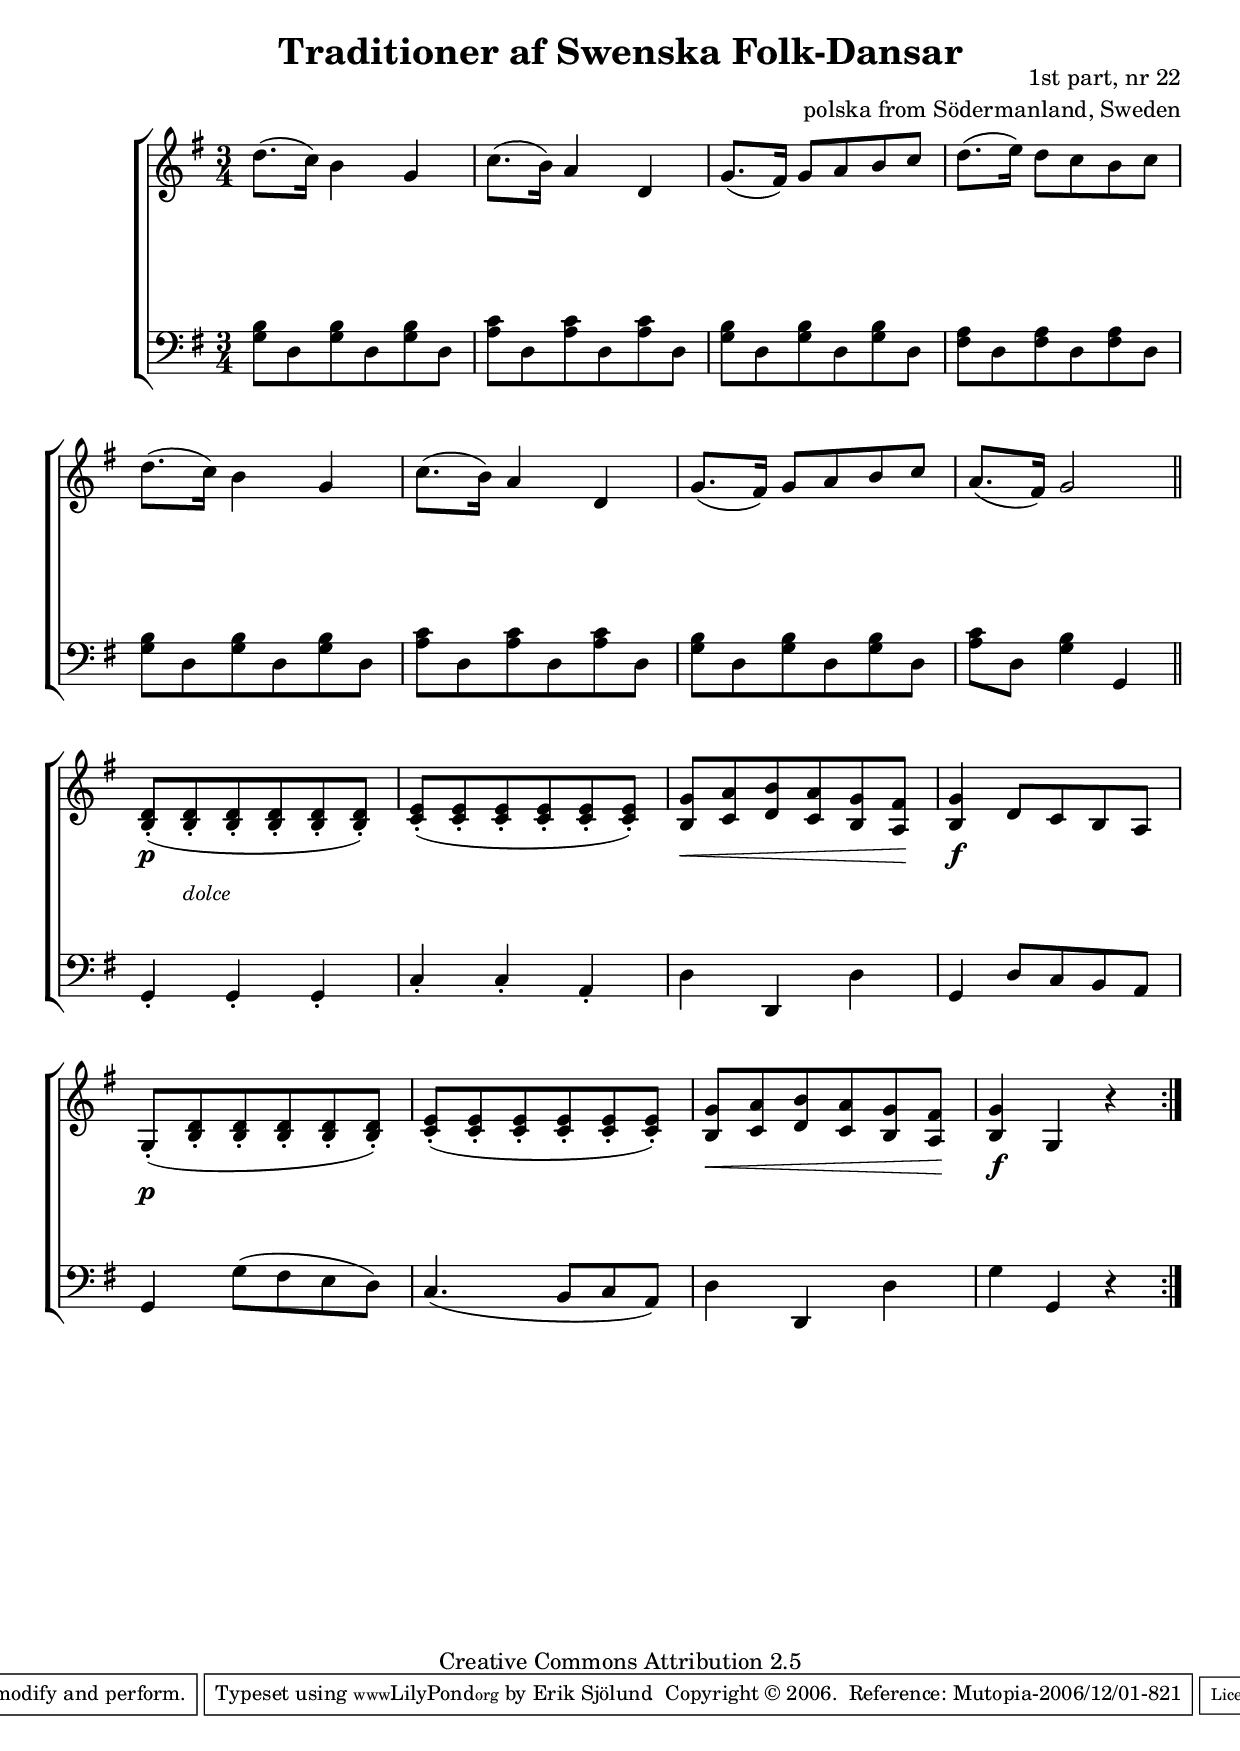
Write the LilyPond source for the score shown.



\header {
    title = "Traditioner af Swenska Folk-Dansar"
    opus = \markup {
         \column  {
          \right-align  "1st part, nr 22"
   \right-align "polska from Södermanland, Sweden" 
}
 } 
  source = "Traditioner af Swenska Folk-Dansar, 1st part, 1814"



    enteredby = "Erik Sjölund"
				% mutopia headers.

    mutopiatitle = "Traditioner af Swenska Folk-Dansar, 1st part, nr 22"

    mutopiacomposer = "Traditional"
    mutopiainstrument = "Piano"
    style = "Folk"
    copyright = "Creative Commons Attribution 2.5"
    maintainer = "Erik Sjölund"
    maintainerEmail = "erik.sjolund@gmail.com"




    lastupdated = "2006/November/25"
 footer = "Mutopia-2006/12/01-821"
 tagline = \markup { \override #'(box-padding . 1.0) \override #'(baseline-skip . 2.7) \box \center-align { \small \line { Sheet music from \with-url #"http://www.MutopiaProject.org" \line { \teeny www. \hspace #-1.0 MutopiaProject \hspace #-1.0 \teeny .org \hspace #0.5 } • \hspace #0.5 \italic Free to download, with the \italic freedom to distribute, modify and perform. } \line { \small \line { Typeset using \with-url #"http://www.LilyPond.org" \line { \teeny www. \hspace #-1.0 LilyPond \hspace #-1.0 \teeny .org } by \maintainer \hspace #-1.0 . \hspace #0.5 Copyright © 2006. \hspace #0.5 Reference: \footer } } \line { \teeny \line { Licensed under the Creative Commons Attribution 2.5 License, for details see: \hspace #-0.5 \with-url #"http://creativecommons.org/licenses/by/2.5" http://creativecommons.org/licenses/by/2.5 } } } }
  }




     \version "2.8.5"








global={
  \key g \major
  \time 3/4
}
    
 G = { < g b >8 d < g b > d < g b > d  }
 DSEVEN = { < a c' >8 d < a c' > d < a c' > d }
 D = { < fis a >8 d < fis a > d < fis a > d }

upper =   \relative c'' {
  \global
  \repeat volta 2 {
    d8.( c16 ) b4 g
    c8.( b16 ) a4 d,
    g8.( fis16 ) g8 a b c 
    d8.( e16 ) d8 c b c 
    d8.( c16 ) b4 g
    c8.( b16 ) a4 d,
    g8.( fis16 ) g8 a b c 
    a8.( fis16 ) g2
    \bar "||"
    < b, d >8-.(            
    < b d >-.
    < b d >-.
    < b d >-.
    < b d >-.
    < b d >-. )
    < c e >8-.(
    < c e >8-.
    < c e >8-.
    < c e >8-.
    < c e >8-.
    < c e >8-.)
    << { g'8  a b a g fis } {  b,8    c  d c b a   } >> 
    < g' b, >4  d8 c b a 
    g8-.( < b d >-. < b d >-. < b d >-. < b d >-.  < b d >-.  ) 
    < c e >-.( < c e >-. < c e >-. < c e >-. < c e >-. < c e >-. ) 
    << { g'8  a b a g fis } {  b,8  c  d c b a  } >>
    < g' b, >4   g, r
  }  
}
     
lower =  {
  \global \clef bass
  \repeat volta 2 {     
    \G \DSEVEN \G \D 
    \G \DSEVEN \G 
    << a8 c'8 >> d  << g4 b4 >> g,
    g,-. g,-. g,-. c-. c-. a,-. d d, d g, d8 c b, a, g,4  g8( fis e d ) c4.( b,8 c a, ) d4 d, d  g g, r
  } 
}

dynamics = {
  s2.*8 s8 \p  s8  _\markup {  \small \italic  "dolce" \null  }  s2       s2.  s2 \< s8 s8 \! 
   s2. \f   \once     \override DynamicText #'extra-offset = #'(0 . -0.0)  s2. \p s2. s2 \<  s8 s8 \!    s2. \f
 
}
  


\score {
  \new PianoStaff \with{systemStartDelimiter = #'SystemStartBracket } <<
    \new Staff = "upper" \upper
    \new Dynamics = "dynamics" \dynamics
    \new Staff = "lower" <<
      \clef bass
      \lower
    >>
  >>

  \layout {
    \context {
      \type "Engraver_group"
      \name Dynamics
      \alias Voice % So that \cresc works, for example.
      \consists "Output_property_engraver"
%      \override VerticalAxisGroup #'minimum-Y-extent = #'(-1 . 1)
      \consists "Piano_pedal_engraver"
      \consists "Script_engraver"
      \consists "Dynamic_engraver"
      \consists "Text_engraver"
      \override TextScript #'font-size = #2
      \override TextScript #'font-shape = #'italic

      \override DynamicText #'extra-offset = #'(0 . 2.5)
      \override Hairpin #'extra-offset = #'(0 . 2.5)


      \consists "Skip_event_swallow_translator"
      \consists "Axis_group_engraver"
    }
    \context {\Score \remove "Bar_number_engraver"}
    \context {
      \PianoStaff
      \accepts Dynamics
   \override VerticalAlignment #'forced-distance = #7
  \override SpanBar #'transparent = ##t

    }
  }
}

          





mididynamics = { \dynamics } 
midiupper = { \upper }
midilower = { \lower }

          




\score {
  \unfoldRepeats
  \new PianoStaff <<
    \new Staff = "upper" <<  \midiupper  \mididynamics >>
    \new Staff = "lower" <<  \midilower  \mididynamics >>
  >>
  \midi {
    \context {
      \type "Performer_group"
      \name Dynamics
      \consists "Piano_pedal_performer"
    }
    \context {
      \PianoStaff
      \accepts Dynamics
    }
 \tempo 4=95    
  }
}






  


